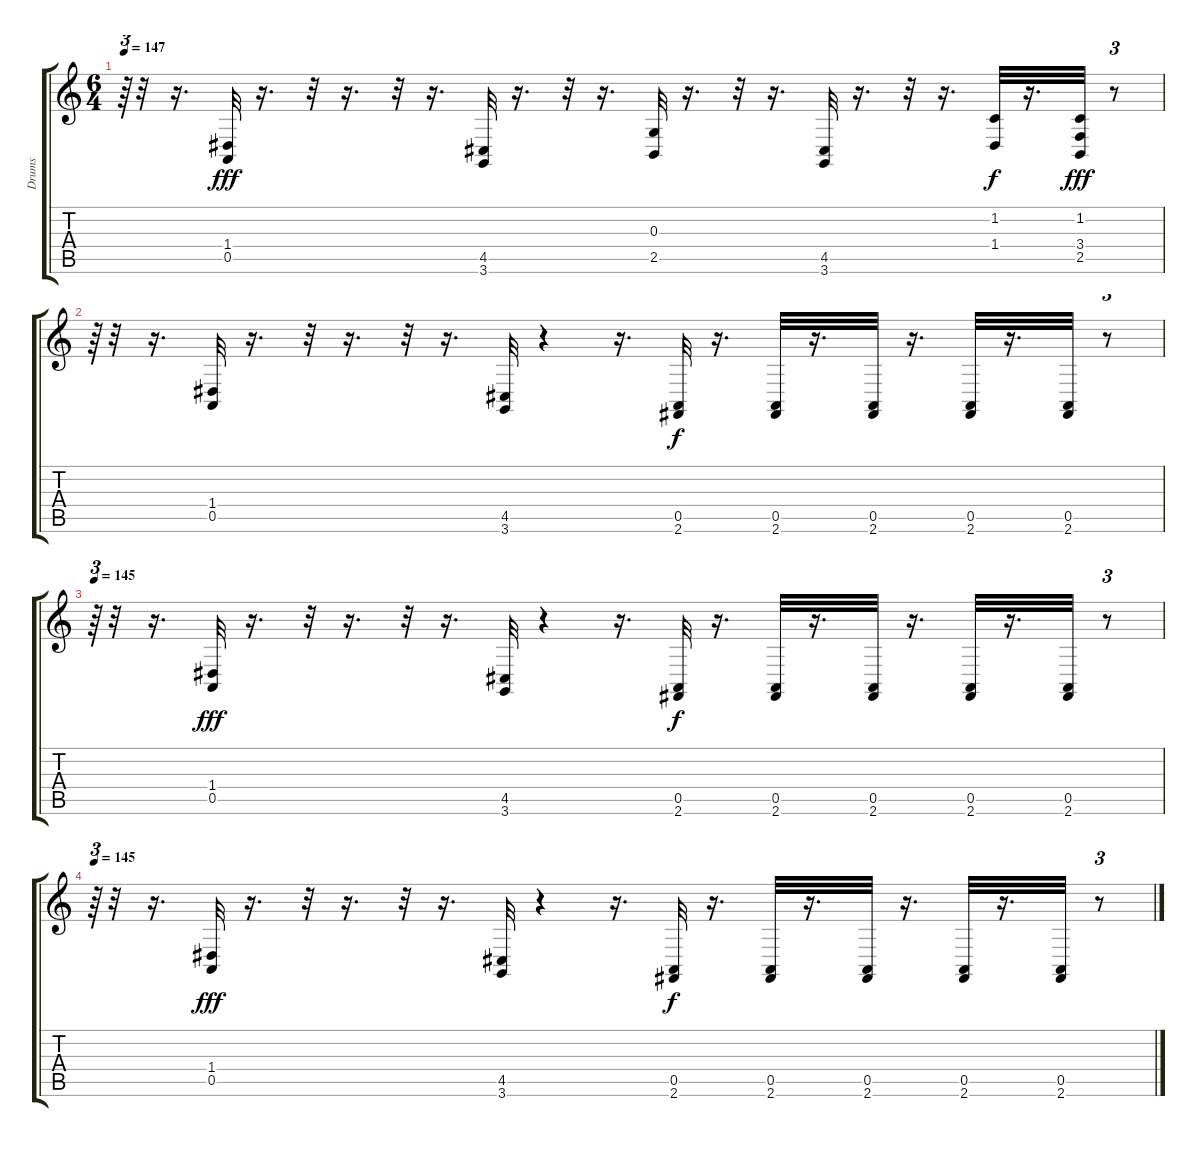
\track ("Drums" "Drums") {instrument timpani}
\staff {score tabs}
\tuning (E4 B3 G3 D3 A2 E2) {hide}
\ts (6 4)
\tempo 147
\clef g2
\ks c
r.64{tu (3 2) dy f} r.32{balance 8} r.16{d} (1.4 0.5).32{dy fff balance 12} r.16{d} r.32{balance 8} r.16{d} r.32{balance 4} r.16{d} (4.5 3.6).32{balance 8} r.16{d} r.32{balance 12} r.16{d} (0.3 2.5).32{balance 8} r.16{d} r.32{balance 4} r.16{d} (4.5 3.6).32{balance 8} r.16{d} r.32{balance 12} r.16{d} (1.2 1.4).32{dy f balance 8} r.16{d} (1.2 3.4 2.5).32{dy fff balance 4} r.8{tu (3 2)} |
r.64{tu (3 2)} r.32{balance 8} r.16{d} (1.4 0.5).32{balance 12} r.16{d} r.32{balance 8} r.16{d} r.32{balance 4} r.16{d} (4.5 3.6).32{balance 8} r.4 r.16{d} (0.5 2.6).32{dy f} r.16{d} (0.5 2.6).32 r.16{d} (0.5 2.6).32 r.16{d} (0.5 2.6).32 r.16{d} (0.5 2.6).32 r.8{tu (3 2)} |
\tempo 145
r.64{tu (3 2)} r.32{balance 8} r.16{d} (1.4 0.5).32{dy fff balance 12} r.16{d} r.32{balance 8} r.16{d} r.32{balance 4} r.16{d} (4.5 3.6).32{balance 8} r.4 r.16{d} (0.5 2.6).32{dy f} r.16{d} (0.5 2.6).32 r.16{d} (0.5 2.6).32 r.16{d} (0.5 2.6).32 r.16{d} (0.5 2.6).32 r.8{tu (3 2)} |
\tempo 145
r.64{tu (3 2)} r.32{balance 8} r.16{d} (1.4 0.5).32{dy fff balance 12} r.16{d} r.32{balance 8} r.16{d} r.32{balance 4} r.16{d} (4.5 3.6).32{balance 8} r.4 r.16{d} (0.5 2.6).32{dy f} r.16{d} (0.5 2.6).32 r.16{d} (0.5 2.6).32 r.16{d} (0.5 2.6).32 r.16{d} (0.5 2.6).32 r.8{tu (3 2)}
